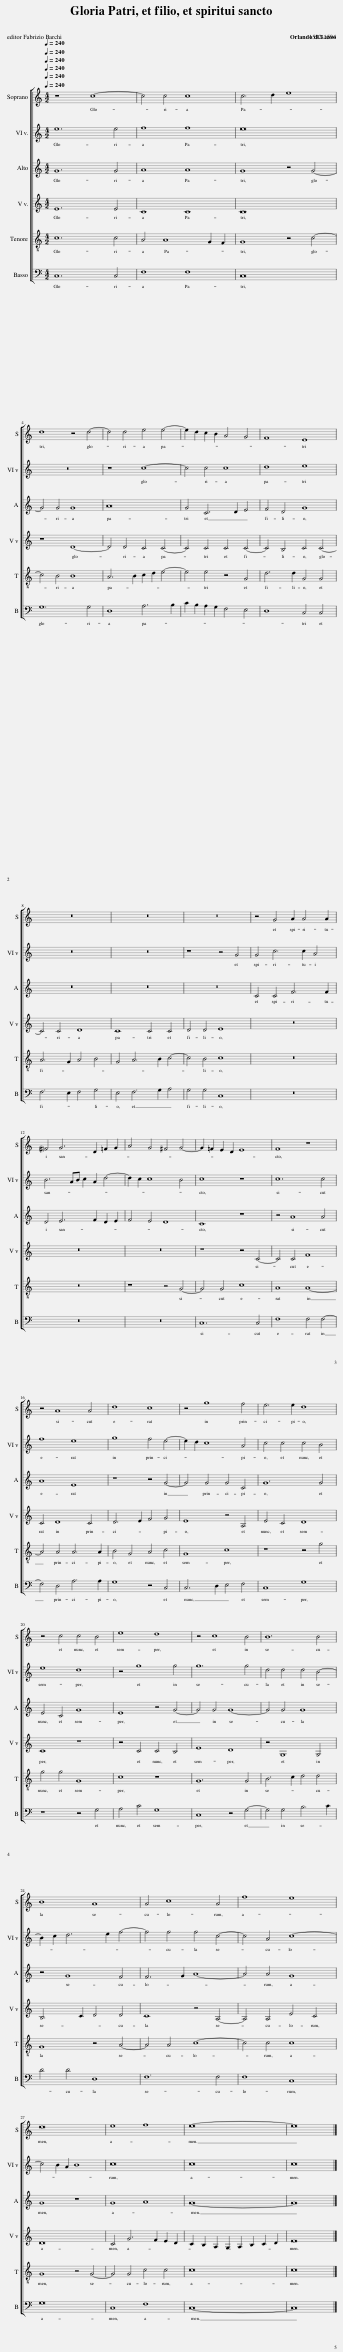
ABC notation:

X:1
%%score [ 1 2 3 4 5 6 ]
L:1/8
Q:1/4=240
M:4/2
I:linebreak $
K:C
V:1 treble
V:2 treble
V:3 treble
V:4 treble
V:5 treble-8
V:6 bass
V:1
 z8 c8- | c4 c4 c8 | c6 d2 e8 |$ d8 z4 d4- | d4 d4 e4 e4- | %5
 e2 d2 c2 B2 A4 G4 | F8 E8 |$ z16 | z16 | z16 | %10
 z4 G4 A2 A4 A2 |$ !courtesy!^F4 G6 D2 =F2 G2 | A4 G4 ^F4 G4- | G2 =F2 E2 D2 E8 | F8 z8 |$ %15
 z4 A8 A4 | d8 c8 | z4 g8 f4 | e6 e2 d8 |$ z4 c4 c4 B4 | %20
 e8 d8 | z4 c8 B4 | B12 B4 |$ B8 A8 | A4 c8 A4 | %25
 f8 e8 |$ d16 | e8 f8 | e16- | e16 |] %30
V:2
 e12 e4 | f8 f8 | e16 |$ z16 | z8 c8- | %5
 c4 c4 c8 | d8 e8 |$ z16 | z16 | z8 z4 G4 | %10
 G4 c6 c2 A4 |$ B6 AB c2 A2 d4- | d2 c2 c8 B4 | c8 z8 | c12 c4 |$ %15
 f8 e8 | g8 f4 e4- | e2 d2 c8 A4 | c4 c4 c4 B4 |$ e8 d8 | %20
 z4 g8 g4 | g12 g4 | d4 d4 d4 B4- |$ B2 c2 d6 e2 f4- | f4 f4 f4 c4- | %25
 c4 A4 c8- |$ c4 B2 A2 B8 | c16 | c16 | c16 |] %30
V:3
 G12 G4 | A8 A8 | G8 z4 G4- |$ G4 G4 G8 | A16 | %5
 G4 C6 D2 E4 | F4 D4 G8 |$ z16 | z16 | z16 | %10
 C4 C4 F6 F2 |$ D4 E6 F2 D2 E2 | F4 E4 D8 | C8 z8 | z4 A8 A4 |$ %15
 A8 E8 | z8 z4 G4- | G4 G4 G4 C4 | G12 G4 |$ E4 C4 G8 | %20
 E8 z4 G4- | G4 G4 G8- | G4 G4 G8 |$ z4 G8 F4 | F6 G2 A8- | %25
 A4 A4 G8 |$ G8 z8 | G8 A8 | G16- | G16 |] %30
V:4
 E12 E4 | C8 C8 | C16 |$ z8 D8- | D4 D4 C4 C4- | %5
 C4 C4 C4 C4- | C4 B,4 C4 C4- |$ C4 C4 D8 | C8 C4 C4 | D4 D4 E8 | %10
 z16 |$ z16 | z16 | z8 z4 C4- | C4 C4 F8 |$ %15
 C4 D8 C4 | D6 E2 F4 G4 | E8 z4 A,4 | E4 C4 D8 |$ C8 z8 | %20
 z4 C4 C4 B,4 | E8 D8 | z4 G,8 G,4 |$ B,6 C2 D4 D4 | C8 z4 A,4- | %25
 A,4 A,4 E4 C4 |$ D16 | C4 G6 F2 E2 D2 | C2 B,2 A,2 G,2 A,2 B,2 C2 D2 | E16 |] %30
V:5
 c12 c4 | A4 A8 G2 F2 | G8 z4 c4- |$ c4 B4 B8 | A6 B2 c2 d2 e4- | %5
 e4 e4 z4 G4 | d6 d2 G4 G4 |$ A6 G2 A4 B4 | G4 A6 B2 c4- | c4 B4 c8 | %10
 z16 |$ z16 | z8 z4 G4- | G4 G4 c8 | A8 A8- |$ %15
 A4 A4 A6 A2 | B4 G4 A4 c4 | G8 c8 | z8 z4 g4 |$ g4 g4 G8 | %20
 c8 z8 | G12 G4 | B6 c2 d4 d4 |$ G8 z4 A4- | A4 A4 c8- | %25
 c4 c4 c8 |$ G8 z4 G4- | G4 G4 c4 c4 | c16 | c16 |] %30
V:6
 C,12 C,4 | F,8 F,8 | C,16 |$ G,12 G,4 | D,8 A,6 B,2 | %5
 C2 B,2 A,2 G,2 F,4 E,4 | D,8 C,4 C,4 |$ F,6 E,2 F,4 G,4 | E,4 F,6 G,2 A,4 | G,4 G,4 C,8 | %10
 z16 |$ z16 | z16 | C,12 C,4 | F,8 F,4 F,4- |$ %15
 F,4 D,4 A,6 A,2 | G,8 z4 C,4 | C,6 D,2 E,4 F,4 | C,8 G,8 |$ z8 z4 G,4 | %20
 A,4 C4 G,8 | C,8 z4 G,4- | G,4 G,4 B,6 C2 |$ D4 D4 D,8 | F,12 F,4 | %25
 F,8 C,8 |$ G,16 | C,8 F,8 | C,16- | C,16 |] %30
